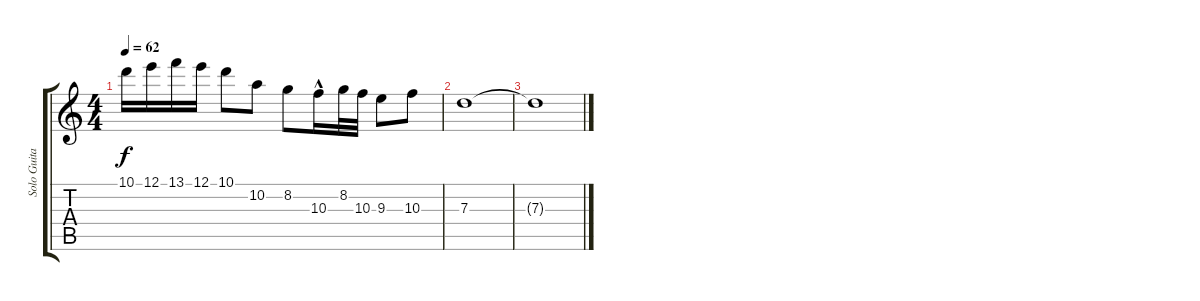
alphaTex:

\track ("Solo Guitar" "Solo Guita") {instrument distortionguitar}
\staff {score tabs}
\tuning (E4 B3 G3 D3 A2 E2) {hide}
\ts (4 4)
\tempo 62
\clef g2
\ks c
10.1.16{dy f} 12.1.16 13.1.16 12.1.16 10.1.8 10.2.8 8.2.8 10.3{hac}.16 8.2.32 10.3.32 9.3.8 10.3.8 |
7.3.1 |
7.3{t}.1
